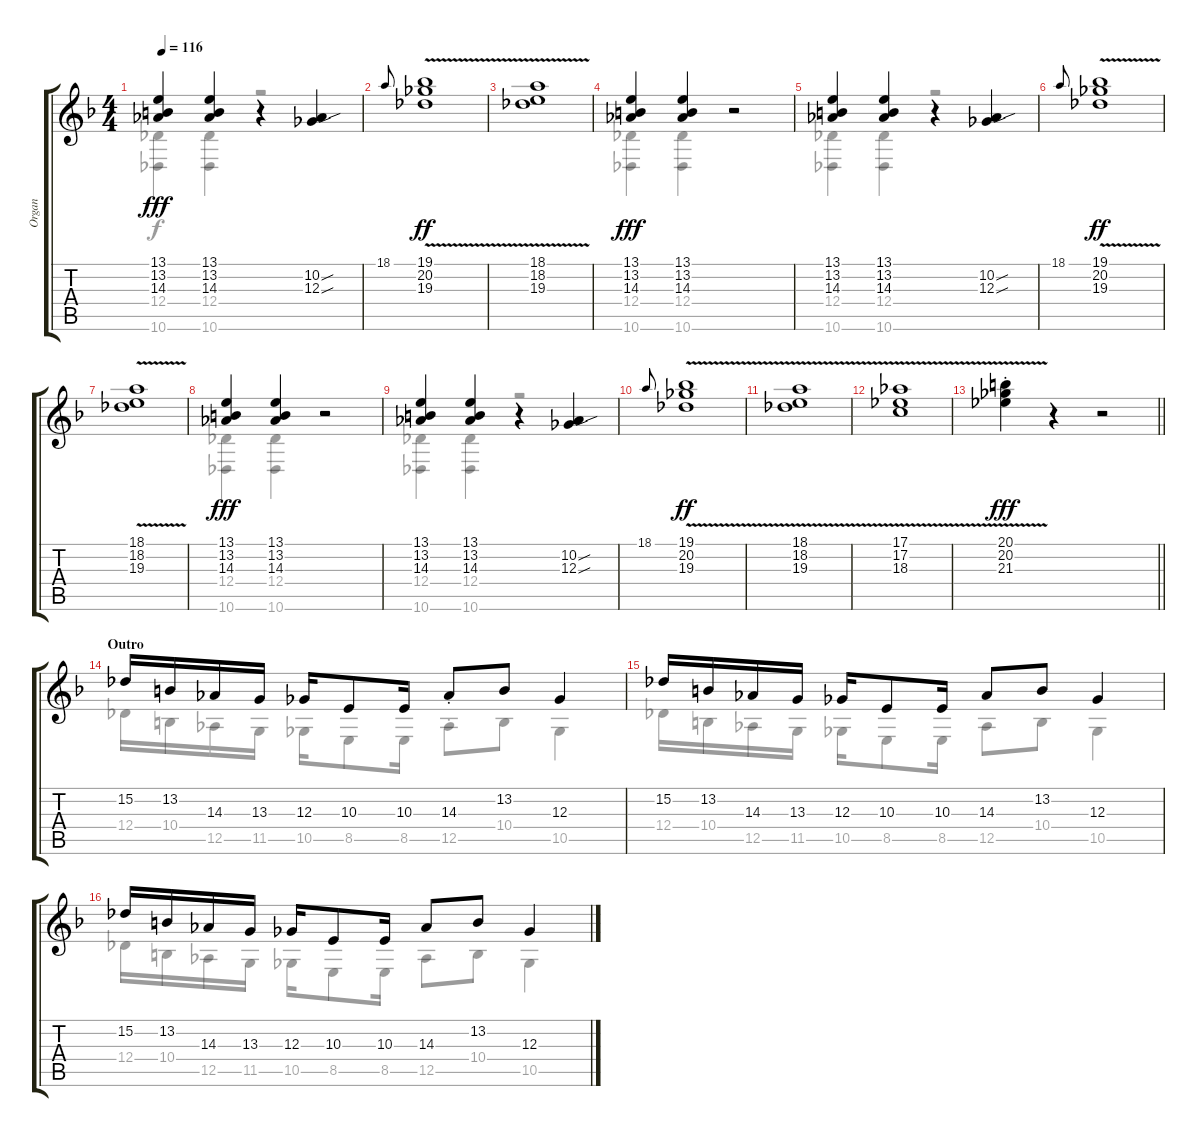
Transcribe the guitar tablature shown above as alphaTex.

\track ("Organ" "Organ") {instrument percussiveorgan}
\staff {score tabs}
\tuning (Eb4 Bb3 Gb3 Db3 Ab2 Eb2) {hide}
\voice
\ts (4 4)
\tempo 116
\clef g2
\ks f
(13.1 13.2 14.3).4{dy fff} (13.1 13.2 14.3).4 r.4 (10.2{sou} 12.3{sou}).4{volume 9} |
18.1.8{gr onbeat} (19.1{v} 20.2{v} 19.3{v}).1{dy ff} |
(18.1{v} 18.2{v} 19.3{v}).1 |
(13.1 13.2 14.3).4{dy fff volume 7 instrument rockorgan} (13.1 13.2 14.3).4 r.2 |
(13.1 13.2 14.3).4 (13.1 13.2 14.3).4 r.4 (10.2{sou} 12.3{sou}).4{volume 9} |
18.1.8{gr onbeat} (19.1{v} 20.2{v} 19.3{v}).1{dy ff} |
(18.1{v} 18.2{v} 19.3{v}).1 |
(13.1 13.2 14.3).4{dy fff volume 7 instrument rockorgan} (13.1 13.2 14.3).4 r.2 |
(13.1 13.2 14.3).4 (13.1 13.2 14.3).4 r.4 (10.2{sou} 12.3{sou}).4{volume 9} |
18.1.8{gr onbeat} (19.1{v} 20.2{v} 19.3{v}).1{dy ff} |
(18.1{v} 18.2{v} 19.3{v}).1 |
(17.1{v} 17.2{v} 18.3{v}).1 |
\barLineRight lightlight
(20.1{v st} 20.2{v st} 21.3{v st}).4{dy fff} r.4 r.2 |
\section ("" "Outro")
15.2.16{volume 9 instrument percussiveorgan} 13.2.16 14.3.16 13.3.16 12.3.16 10.3.8 10.3.16 14.3{st}.8 13.2.8 12.3.4 |
15.2.16 13.2.16 14.3.16 13.3.16 12.3.16 10.3.8 10.3.16 14.3.8 13.2.8 12.3.4 |
15.2.16 13.2.16 14.3.16 13.3.16 12.3.16 10.3.8 10.3.16 14.3.8 13.2.8 12.3.4
\voice
\clef g2
\ottava regular
\simile none
\ks f
(12.4 10.6).4{dy f} (12.4 10.6).4 r.2 |
|
|
(12.4 10.6).4 (12.4 10.6).4 r.2 |
(12.4 10.6).4 (12.4 10.6).4 r.2 |
|
|
(12.4 10.6).4 (12.4 10.6).4 r.2 |
(12.4 10.6).4 (12.4 10.6).4 r.2 |
|
|
|
\barLineRight lightlight
|
12.4.16 10.4.16 12.5.16 11.5.16 10.5.16 8.5.8 8.5.16 12.5{st}.8 10.4.8 10.5.4 |
12.4.16 10.4.16 12.5.16 11.5.16 10.5.16 8.5.8 8.5.16 12.5.8 10.4.8 10.5.4 |
12.4.16 10.4.16 12.5.16 11.5.16 10.5.16 8.5.8 8.5.16 12.5.8 10.4.8 10.5.4
